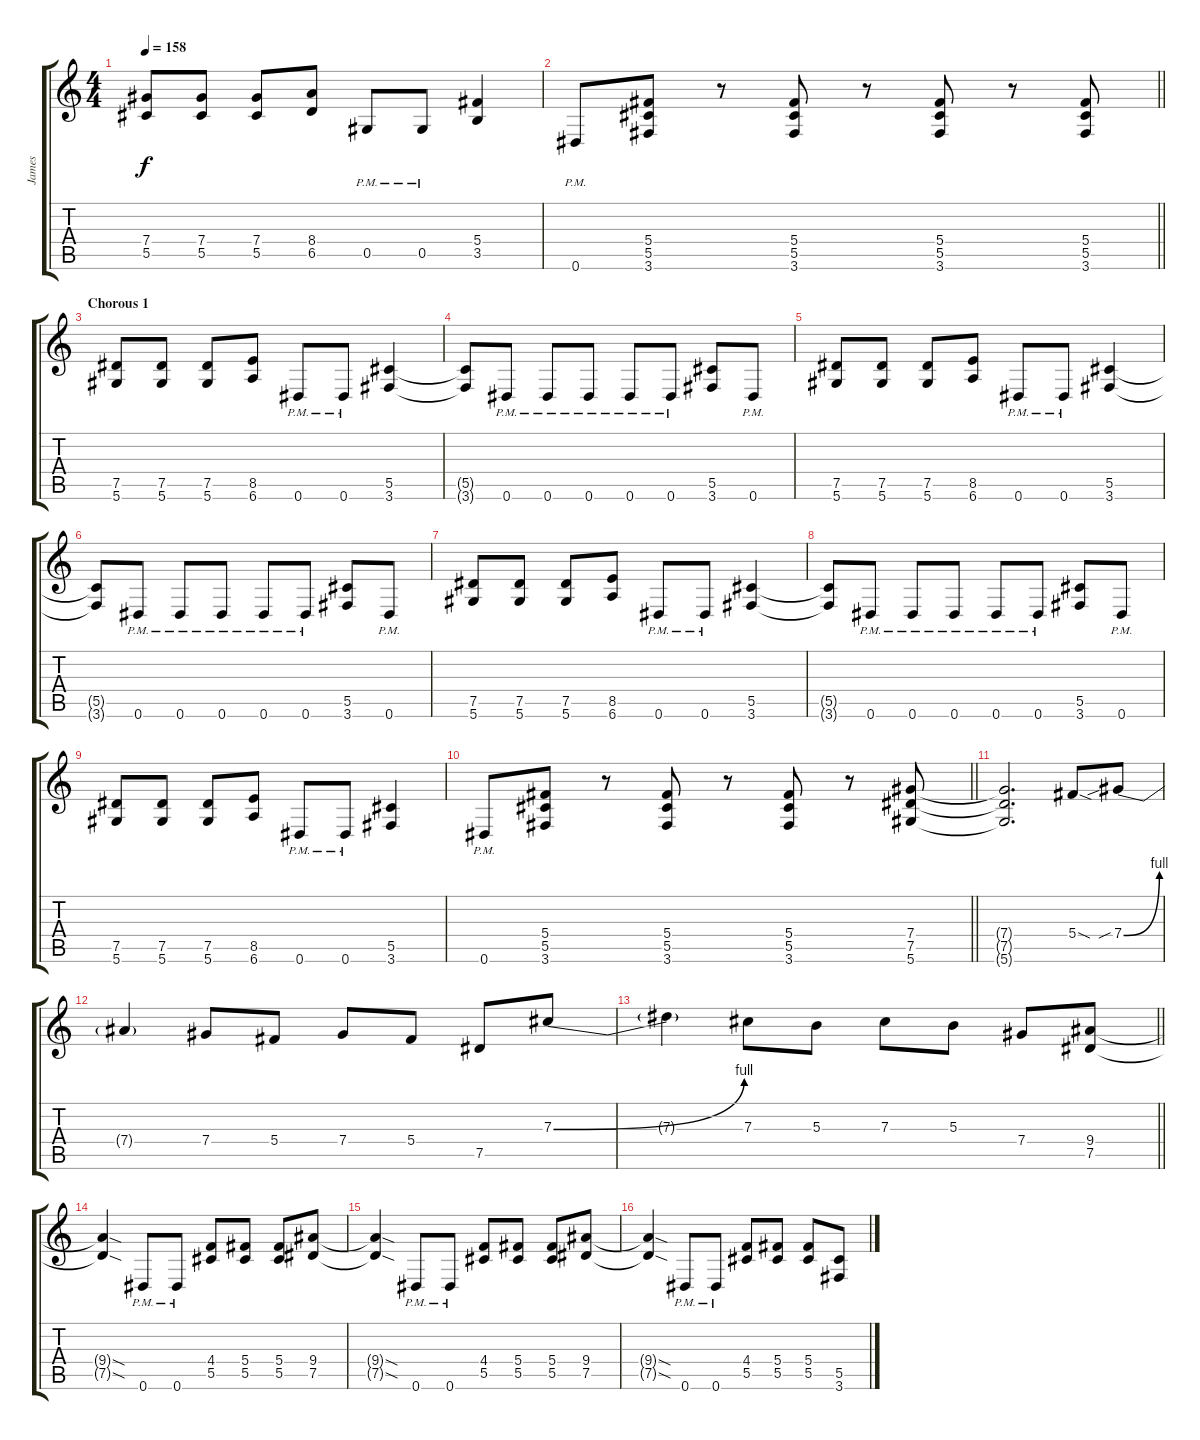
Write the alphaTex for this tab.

\track ("James" "James") {instrument distortionguitar}
\staff {score tabs}
\tuning (Eb4 Bb3 Gb3 Db3 Ab2 Eb2) {hide}
\ts (4 4)
\tempo 158
\clef g2
\ks c
(7.4 5.5).8{dy f} (7.4 5.5).8 (7.4 5.5).8 (8.4 6.5).8 0.5{pm}.8 0.5{pm}.8 (5.4 3.5).4 |
\barLineRight lightlight
0.6{pm}.8 (5.4 5.5 3.6).8 r.8 (5.4 5.5 3.6).8 r.8 (5.4 5.5 3.6).8 r.8 (5.4 5.5 3.6).8 |
\section ("" "Chorous 1")
(7.5 5.6).8 (7.5 5.6).8 (7.5 5.6).8 (8.5 6.6).8 0.6{pm}.8 0.6{pm}.8 (5.5 3.6).4 |
(5.5{t} 3.6{t}).8 0.6{pm}.8 0.6{pm}.8 0.6{pm}.8 0.6{pm}.8 0.6{pm}.8 (5.5 3.6).8 0.6{pm}.8 |
(7.5 5.6).8 (7.5 5.6).8 (7.5 5.6).8 (8.5 6.6).8 0.6{pm}.8 0.6{pm}.8 (5.5 3.6).4 |
(5.5{t} 3.6{t}).8 0.6{pm}.8 0.6{pm}.8 0.6{pm}.8 0.6{pm}.8 0.6{pm}.8 (5.5 3.6).8 0.6{pm}.8 |
(7.5 5.6).8 (7.5 5.6).8 (7.5 5.6).8 (8.5 6.6).8 0.6{pm}.8 0.6{pm}.8 (5.5 3.6).4 |
(5.5{t} 3.6{t}).8 0.6{pm}.8 0.6{pm}.8 0.6{pm}.8 0.6{pm}.8 0.6{pm}.8 (5.5 3.6).8 0.6{pm}.8 |
(7.5 5.6).8 (7.5 5.6).8 (7.5 5.6).8 (8.5 6.6).8 0.6{pm}.8 0.6{pm}.8 (5.5 3.6).4 |
\barLineRight lightlight
0.6{pm}.8 (5.4 5.5 3.6).8 r.8 (5.4 5.5 3.6).8 r.8 (5.4 5.5 3.6).8 r.8 (7.4 7.5 5.6).8 |
\section ("" "")
(7.4{t} 7.5{t} 5.6{t}).2{d} 5.4{sod}.8 7.4{be (bend 0 0 60 4) sib}.8 |
7.4{t}.4 7.4.8 5.4.8 7.4.8 5.4.8 7.5.8 7.3{be (bend 0 0 60 4)}.8 |
\barLineRight lightlight
7.3{t}.4 7.3.8 5.3.8 7.3.8 5.3.8 7.4.8 (9.4 7.5).8 |
\section ("" "")
(9.4{sod t} 7.5{sod t}).4 0.6{pm}.8 0.6{pm}.8 (4.4 5.5).8 (5.4 5.5).8 (5.4 5.5).8 (9.4 7.5).8 |
(9.4{sod t} 7.5{sod t}).4 0.6{pm}.8 0.6{pm}.8 (4.4 5.5).8 (5.4 5.5).8 (5.4 5.5).8 (9.4 7.5).8 |
(9.4{sod t} 7.5{sod t}).4 0.6{pm}.8 0.6{pm}.8 (4.4 5.5).8 (5.4 5.5).8 (5.4 5.5).8 (5.5 3.6).8
